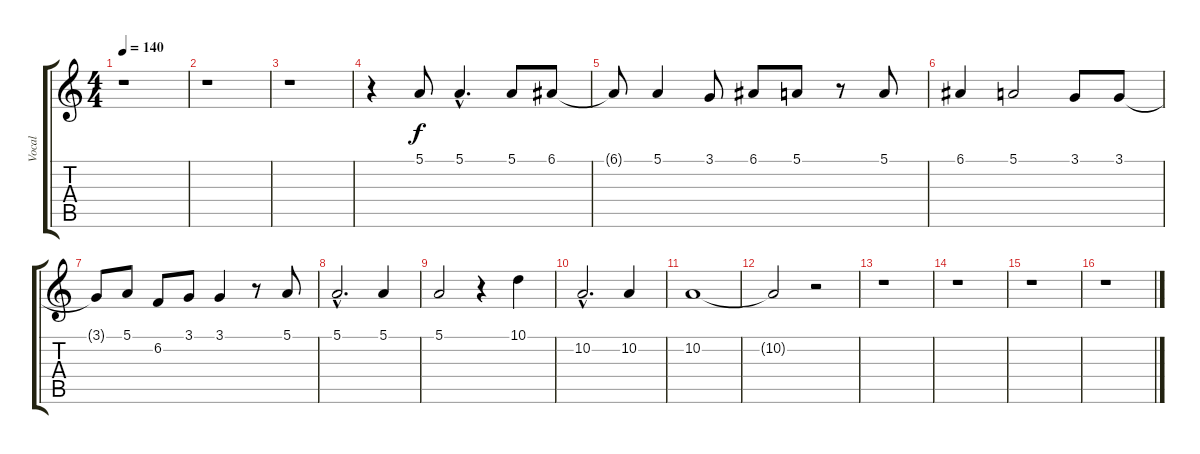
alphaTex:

\track ("Vocal" "Vocal") {instrument lead6voice}
\staff {score tabs}
\tuning (E4 B3 G3 D3 A2 E2) {hide}
\ts (4 4)
\tempo 140
\clef g2
\ks c
r.1{dy f} |
r.1 |
r.1 |
r.4 5.1.8 5.1{hac}.4{d} 5.1.8 6.1.8 |
6.1{t}.8 5.1.4 3.1.8 6.1.8 5.1.8 r.8 5.1.8 |
6.1.4 5.1.2 3.1.8 3.1.8 |
3.1{t}.8 5.1.8 6.2.8 3.1.8 3.1.4 r.8 5.1.8 |
5.1{hac}.2{d} 5.1.4 |
5.1.2 r.4 10.1.4 |
10.2{hac}.2{d} 10.2.4 |
10.2.1 |
10.2{t}.2 r.2 |
r.1 |
r.1 |
r.1 |
r.1
